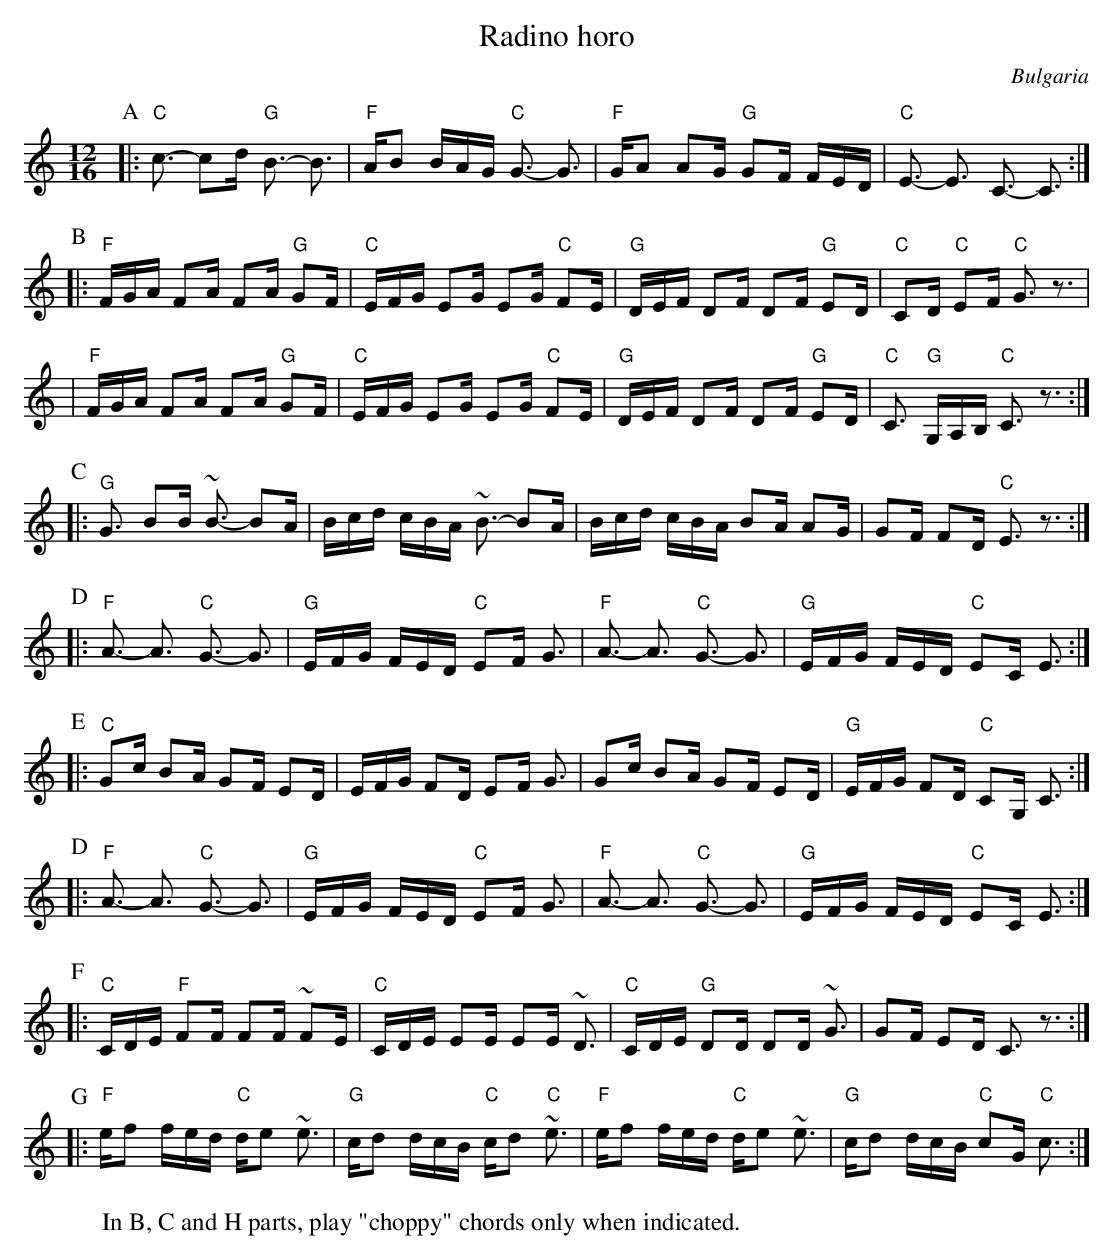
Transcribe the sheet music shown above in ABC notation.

X:1
T: Radino horo
O: Bulgaria
W: In B, C and H parts, play "choppy" chords only when indicated.
M: 12/16
L: 1/16
K: C
P: A
|: "C"c3- c2d "G"B3- B3 | "F"AB2 BAG "C"G3- G3 | "F"GA2 A2G "G"G2F FED | "C"E3- E3 C3- C3 :|
P: B
|: "F"FGA F2A F2A "G"G2F | "C"EFG E2G E2G "C"F2E | "G"DEF D2F D2F "G"E2D | "C"C2D "C"E2F "C"G3 z3 |
|  "F"FGA F2A F2A "G"G2F | "C"EFG E2G E2G "C"F2E | "G"DEF D2F D2F "G"E2D | "C"C3 "G"G,A,B, "C"C3 z3 :|
P: C
|: "G"G3 B2B ~B3- B2A | Bcd cBA ~B3- B2A | Bcd cBA B2A A2G | G2F F2D "C"E3 z3 :|
P: D
|: "F"A3- A3 "C"G3- G3 | "G"EFG FED "C"E2F G3 | "F"A3- A3 "C"G3- G3 | "G"EFG FED "C"E2C E3 :|
P: E
|: "C"G2c B2A G2F E2D | EFG F2D E2F G3 | G2c B2A G2F E2D | "G"EFG F2D "C"C2G, C3 :|
P: D
|: "F"A3- A3 "C"G3- G3 | "G"EFG FED "C"E2F G3 | "F"A3- A3 "C"G3- G3 | "G"EFG FED "C"E2C E3 :|
P: F
|: "C"CDE "F"F2F F2F ~F2E | "C"CDE E2E E2E ~D3 | "C"CDE "G"D2D D2D ~G3 | G2F E2D C3 z3 :|
P: G
|: "F"ef2 fed "C"de2 ~e3 | "G"cd2 dcB "C"cd2 "C"~e3 | "F"ef2 fed "C"de2 ~e3 | "G"cd2 dcB "C"c2G "C"c3 :|
